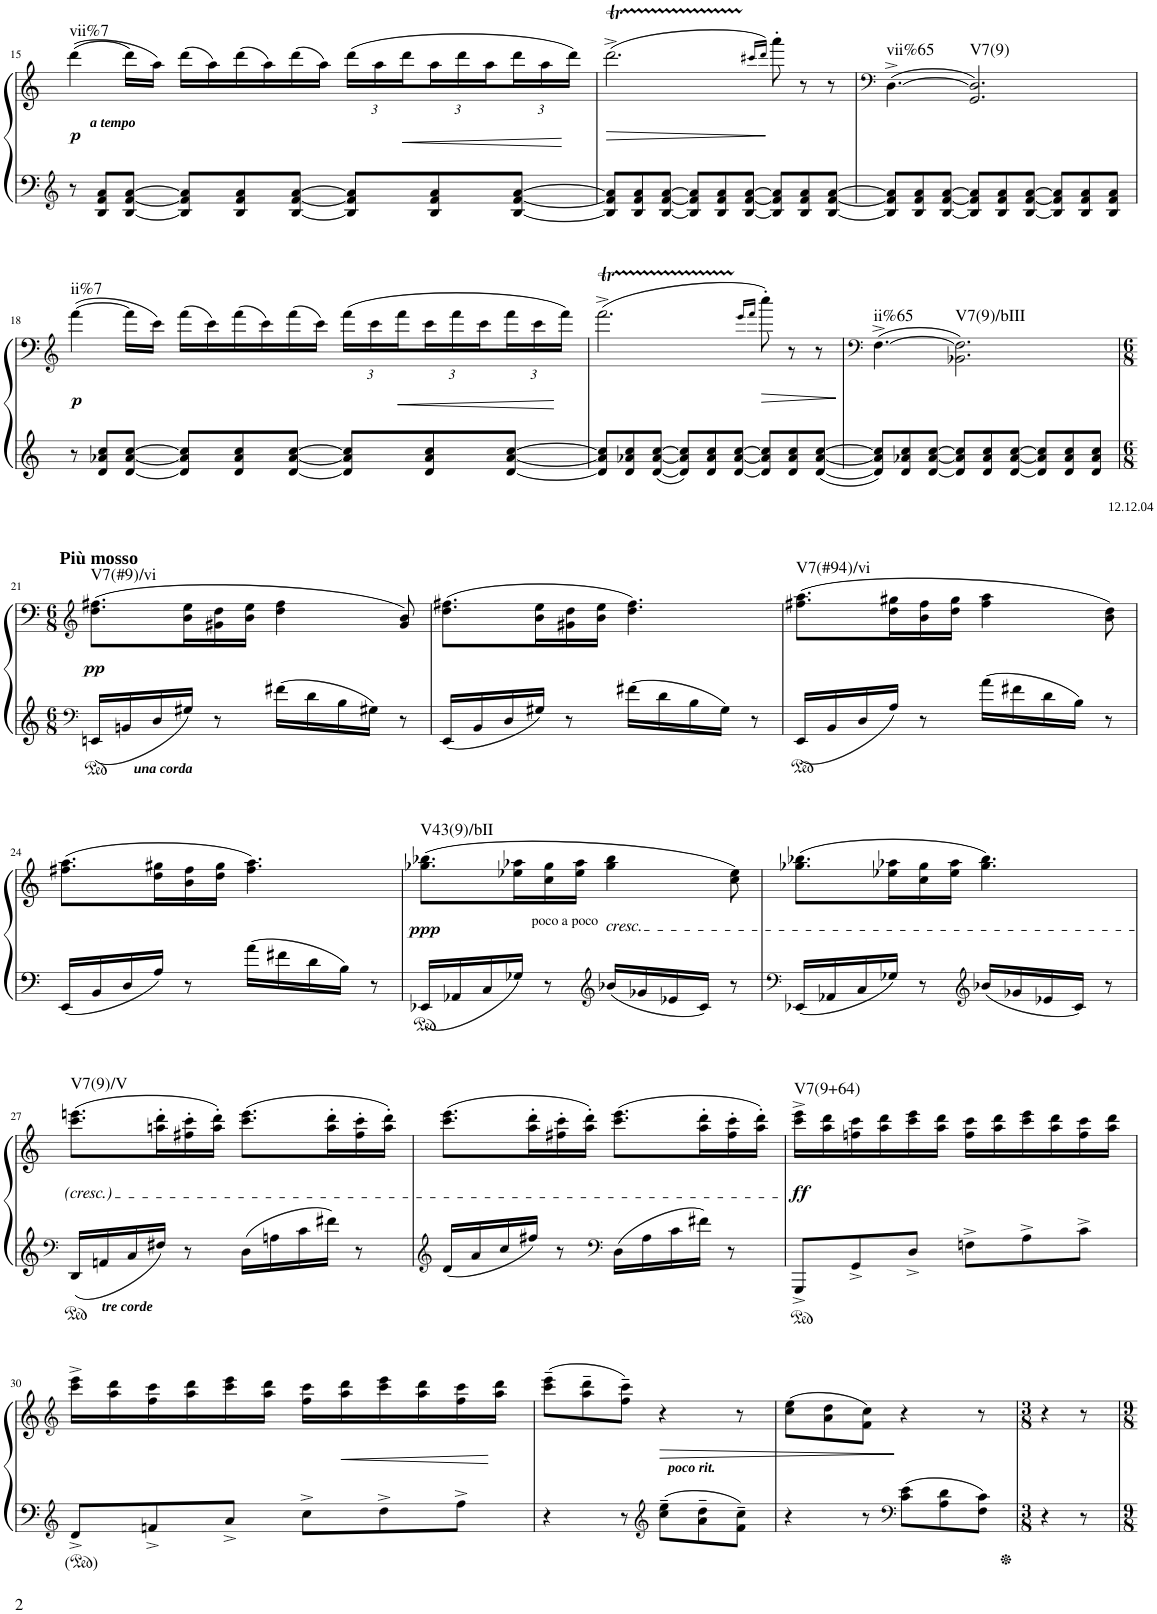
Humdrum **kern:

**kern	**kern	**dynam	**harte
*part1	*part1	*part1	*part1
*staff2	*staff1	*staff1/2	*
*I"unbenannt	*	*	*
!!LO:PB:g=z
*clefG2	*clefG2	*	*
*k[]	*k[]	*	*
*M9/8	*M9/8	*	*
=15	=15	=15	=15
!	!LO:TX:b:Bi:t=a tempo	!	!
!	!	!LO:DY:b	!LO:H:kt=vii%7
8r	((4ddd\	p	N
8B/ 8f/ 8a/L	.	.	.
[8B/ [8f/ [8a/J	16ddd\LL)	.	.
.	16aa\JJ)	.	.
8B/] 8f/] 8a/]L	(16ddd\LL	.	.
.	16aa\)	.	.
8B/ 8f/ 8a/	(16ddd\	.	.
.	16aa\)	.	.
[8B/ [8f/ [8a/J	(16ddd\	.	.
.	16aa\JJ)	.	.
*	*Xbrackettup	*	*
8B/] 8f/] 8a/]L	(24ddd\LL	.	.
.	24aa\	.	.
!	!	!LO:HP:b	!
.	24ddd\	<	.
8B/ 8f/ 8a/	24aa\	.	.
.	24ddd\	.	.
.	24aa\	.	.
[8B/ [8f/ [8a/J	24ddd\	.	.
.	24aa\	.	.
.	24ddd\JJ)	.	.
=16	=16	=16	=16
!	!	!LO:HP:b	!
8B/] 8f/] 8a/]L	(2.dddT^\	>	.
8B/ 8f/ 8a/	.	.	.
[8B/ [8f/ [8a/J	.	.	.
8B/] 8f/] 8a/]L	.	.	.
8B/ 8f/ 8a/	.	.	.
[8B/ [8f/ [8a/J	.	.	.
.	16qccc#X/LL	.	.
.	16qddd/JJ)	.	.
8B/] 8f/] 8a/]L	8aaa'\	[	.
8B/ 8f/ 8a/	8r	.	.
[8B/ [8f/ [8a/J	8r	.	.
=17	=17	=17	=17
*	*clefF4	*	*
!	!	!	!LO:H:kt=vii%65
8B/] 8f/] 8a/]L	([4.D^\	.	N
8B/ 8f/ 8a/	.	.	.
[8B/ [8f/ [8a/J	.	.	.
!	!	!	!LO:H:kt=V7(9)
8B/] 8f/] 8a/]L	2.GG/ 2.D/])	.	N
8B/ 8f/ 8a/	.	.	.
[8B/ [8f/ [8a/J	.	.	.
8B/] 8f/] 8a/]L	.	.	.
8B/ 8f/ 8a/	.	.	.
8B/ 8f/ 8a/J	.	.	.
!!LO:LB:g=z
=18	=18	=18	=18
*	*clefG2	*	*
!	!	!LO:DY:b	!LO:H:kt=ii%7
8r	([4fff\	p	N
8d/ 8a-X/ 8cc/L	.	.	.
[8d/ [8a-/ [8cc/J	16fff\LL]	.	.
.	16ccc\JJ)	.	.
8d/] 8a-/] 8cc/]L	(16fff\LL	.	.
.	16ccc\)	.	.
8d/ 8a-/ 8cc/	(16fff\	.	.
.	16ccc\)	.	.
[8d/ [8a-/ [8cc/J	(16fff\	.	.
.	16ccc\JJ)	.	.
8d/] 8a-/] 8cc/]L	(24fff\LL	.	.
.	24ccc\	.	.
!	!	!LO:HP:b	!
.	24fff\	<	.
8d/ 8a-/ 8cc/	24ccc\	.	.
.	24fff\	.	.
.	24ccc\	.	.
[8d/ [8a-/ [8cc/J	24fff\	.	.
.	24ccc\	.	.
.	24fff\JJ)	]	.
=19	=19	=19	=19
8d/] 8a-/] 8cc/]L	(2.fffT^\	.	.
8d/ 8a-X/ 8cc/	.	.	.
[8d/ [8a-/ [8cc/J	.	.	.
8d/] 8a-/] 8cc/]L	.	.	.
8d/ 8a-/ 8cc/	.	.	.
[8d/ [8a-/ [8cc/J	.	.	.
.	16qeee/LL	.	.
.	16qfff/JJ	.	.
8d/] 8a-/] 8cc/]L	8cccc'\)	.	.
8d/ 8a-/ 8cc/	8r	.	.
[8d/ [8a-/ [8cc/J	8r	.	.
.	.	[	.
=20	=20	=20	=20
*	*clefF4	*	*
!	!	!	!LO:H:kt=ii%65
8d/] 8a-/] 8cc/]L	([4.F^\	.	N
8d/ 8a-X/ 8cc/	.	.	.
[8d/ [8a-/ [8cc/J	.	.	.
!	!	!	!LO:H:kt=V7(9)/bIII
8d/] 8a-/] 8cc/]L	2.BB-X\ 2.F\])	.	N
8d/ 8a-/ 8cc/	.	.	.
[8d/ [8a-/ [8cc/J	.	.	.
8d/] 8a-/] 8cc/]L	.	.	.
8d/ 8a-/ 8cc/	.	.	.
!LO:TX:b:t=12.12.04	!	!	!
8d/ 8a-/ 8cc/J	.	.	.
!!LO:LB:g=z
=21	=21	=21	=21
*clefF4	*clefG2	*	*
*M6/8	*M6/8	*	*
!	!LO:TX:a:B:t=Più mosso	!	!
!	!	!LO:DY:b	!LO:H:kt=V7(#9)/vi
16EEn/LL	(8.dd\ 8.ff#X\L	pp	N
!LO:TX:b:Bi:t=una corda	!	!	!
16BBn/	.	.	.
16D/	.	.	.
16G#X/JJ	16b\ 16ee\L	.	.
8r	16g#X\ 16dd\	.	.
.	16b\ 16ee\JJ	.	.
16f#X\LL	4dd\ 4ff#\	.	.
16d\	.	.	.
16B\	.	.	.
16G#X\JJ	.	.	.
8r	8g#/ 8b/)	.	.
=22	=22	=22	=22
16EE/LL	(8.dd\ 8.ff#X\L	.	.
16BB/	.	.	.
16D/	.	.	.
16G#X/JJ	16b\ 16ee\L	.	.
8r	16g#X\ 16dd\	.	.
.	16b\ 16ee\JJ	.	.
16f#X\LL	4.dd\ 4.ff#\)	.	.
16d\	.	.	.
16B\	.	.	.
16G#\JJ	.	.	.
8r	.	.	.
=23	=23	=23	=23
!	!	!	!LO:H:kt=V7(#94)/vi
16EE/LL	(8.ff#X\ 8.aa\L	.	N
16BB/	.	.	.
16D/	.	.	.
16A/JJ	16dd\ 16gg#X\L	.	.
8r	16b\ 16ff#\	.	.
.	16dd\ 16gg#\JJ	.	.
16a\LL	4ff#\ 4aa\	.	.
16f#X\	.	.	.
16d\	.	.	.
16B\JJ	.	.	.
8r	8b\ 8dd\)	.	.
!!LO:LB:g=z
=24	=24	=24	=24
16EE/LL	(8.ff#X\ 8.aa\L	.	.
16BB/	.	.	.
16D/	.	.	.
16A/JJ	16dd\ 16gg#X\L	.	.
8r	16b\ 16ff#\	.	.
.	16dd\ 16gg#\JJ	.	.
16a\LL	4.ff#\ 4.aa\)	.	.
16f#X\	.	.	.
16d\	.	.	.
16B\JJ	.	.	.
8r	.	.	.
=25	=25	=25	=25
!	!	!LO:DY:b	!LO:H:kt=V43(9)/bII
16EE-X/LL	(8.gg-X\ 8.bb-X\L	ppp	N
16AA-X/	.	.	.
16C/	.	.	.
16G-X/JJ	16ee-X\ 16aa-X\L	.	.
!	!LO:TX:b:t=poco a poco	!	!
8r	16cc\ 16gg-\	.	.
.	16ee-\ 16aa-\JJ	.	.
*clefG2	*	*	*
!	!LO:TX:b:i:t=cresc.	!	!
16b-X/LL	4gg-\ 4bb-\	.	.
16g-X/	.	.	.
16e-X/	.	.	.
16c/JJ	.	.	.
8r	8cc\ 8ee-\)	.	.
=26	=26	=26	=26
*clefF4	*	*	*
16EE-X/LL	(8.gg-X\ 8.bb-X\L	.	.
16AA-X/	.	.	.
16C/	.	.	.
16G-X/JJ	16ee-X\ 16aa-X\L	.	.
8r	16cc\ 16gg-\	.	.
.	16ee-\ 16aa-\JJ	.	.
*clefG2	*	*	*
16b-X/LL	4.gg-\ 4.bb-\)	.	.
16g-X/	.	.	.
16e-X/	.	.	.
16c/JJ	.	.	.
8r	.	.	.
!!LO:LB:g=z
=27	=27	=27	=27
*clefF4	*	*	*
!LO:TX:b:Bi:t=tre corde	!	!	!LO:H:kt=V7(9)/V
16DD/LL	(8.ccc\ 8.eeen\L	.	N
16AAn/	.	.	.
16C/	.	.	.
16F#X/JJ	16aan\' 16ddd\'L	.	.
8r	16ff#X\' 16ccc\'	.	.
.	16aa\' 16ddd\'JJ)	.	.
16D\LL	(8.ccc\ 8.eee\L	.	.
16An\	.	.	.
16c\	.	.	.
16f#X\JJ	16aa\' 16ddd\'L	.	.
8r	16ff#\' 16ccc\'	.	.
.	16aa\' 16ddd\'JJ)	.	.
=28	=28	=28	=28
*clefG2	*	*	*
16d/LL	(8.ccc\ 8.eee\L	.	.
16a/	.	.	.
16cc/	.	.	.
16ff#X/JJ	16aa\' 16ddd\'L	.	.
8r	16ff#X\' 16ccc\'	.	.
.	16aa\' 16ddd\'JJ)	.	.
*clefF4	*	*	*
16D\LL	(8.ccc\ 8.eee\L	.	.
16A\	.	.	.
16c\	.	.	.
16f#X\JJ	16aa\' 16ddd\'L	.	.
8r	16ff#\' 16ccc\'	.	.
.	16aa\' 16ddd\'JJ)	.	.
=29	=29	=29	=29
!	!	!LO:DY:b	!LO:H:kt=V7(9+64)
8GGG^/L	16ccc\^ 16eee\^LL	ff	N
.	16aa\ 16ddd\	.	.
8GG^/	16ffn\ 16ccc\	.	.
.	16aa\ 16ddd\	.	.
8D^/J	16ccc\ 16eee\	.	.
.	16aa\ 16ddd\JJ	.	.
8Fn^\L	16ff\ 16ccc\LL	.	.
.	16aa\ 16ddd\	.	.
8A^\	16ccc\ 16eee\	.	.
.	16aa\ 16ddd\	.	.
8c^\J	16ff\ 16ccc\	.	.
.	16aa\ 16ddd\JJ	.	.
!!LO:LB:g=z
=30	=30	=30	=30
*clefG2	*clefG2	*	*
8d^/L	16ccc\^ 16eee\^LL	.	.
.	16aa\ 16ddd\	.	.
8fn^/	16ff\ 16ccc\	.	.
.	16aa\ 16ddd\	.	.
8a^/J	16ccc\ 16eee\	.	.
.	16aa\ 16ddd\JJ	.	.
8cc^\L	16ff\ 16ccc\LL	.	.
!	!	!LO:HP:b	!
.	16aa\ 16ddd\	<	.
8dd^\	16ccc\ 16eee\	.	.
.	16aa\ 16ddd\	.	.
8ff^\J	16ff\ 16ccc\	.	.
.	16aa\ 16ddd\JJ	.	.
=31	=31	=31	=31
4r	(8ccc\~ 8eee\~L	.	.
.	8aa\~ 8ddd\~	.	.
8r	8ff\~ 8ccc\~J)	.	.
*clefG2	*	*	*
!	!LO:TX:b:Bi:t=poco rit.	!	!
8cc\~ 8ee\~L	4r	.	.
8a\~ 8dd\~	.	.	.
8f\~ 8cc\~J	8r	.	.
=32	=32	=32	=32
4r	(8cc\ 8ee\L	.	.
.	8a\ 8dd\	.	.
8r	8f\ 8cc\J)	.	.
*clefF4	*	*	*
8c\ 8e\L	4r	[	.
8A\ 8d\	.	.	.
8F\ 8c\J	8r	.	.
=33	=33	=33	=33
*M3/8	*M3/8	*	*
4r	4r	.	.
8r	8r	.	.
=	=	=	=
*-	*-	*-	*-
